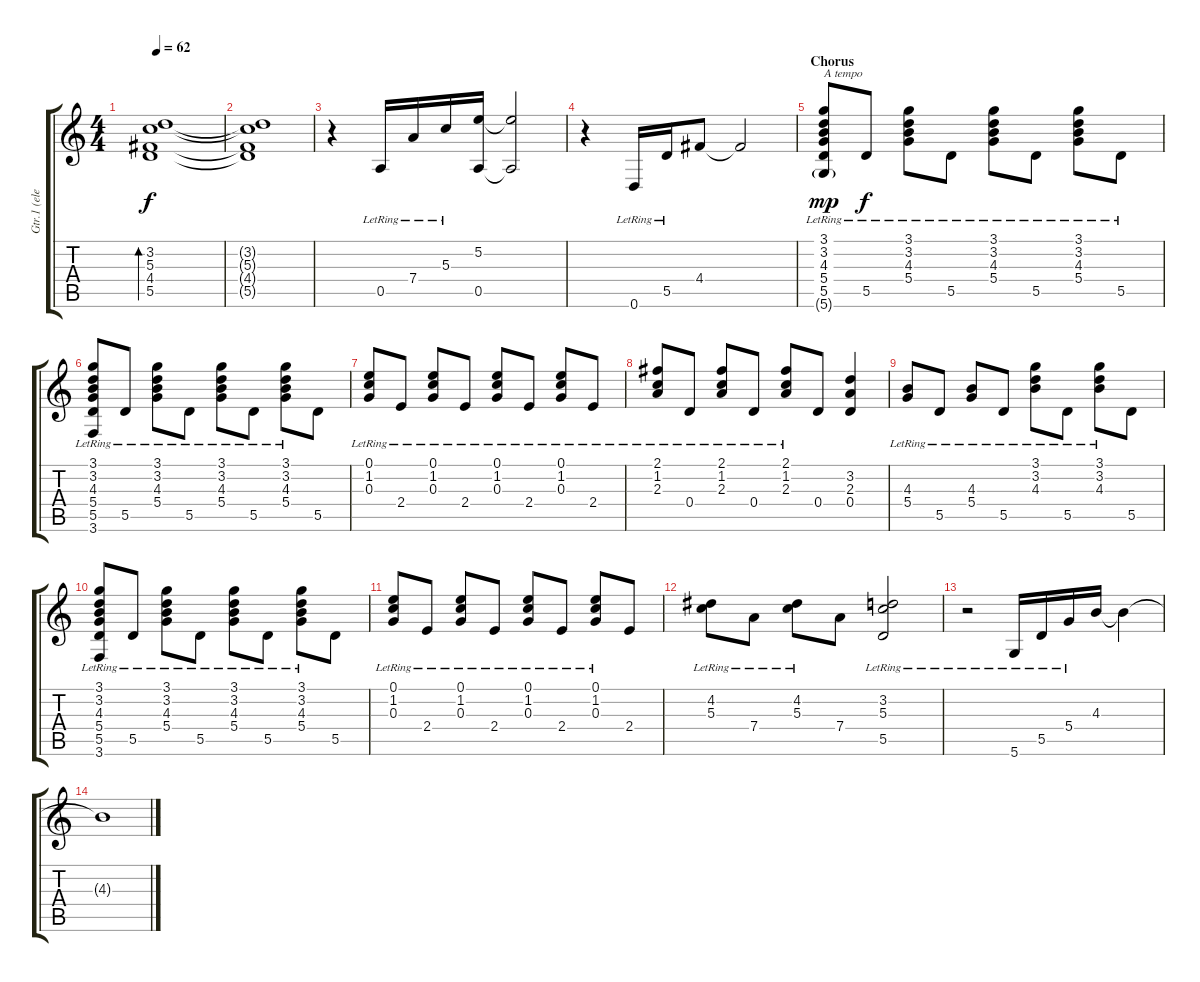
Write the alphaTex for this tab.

\track ("Gtr.1 (elec.)" "Gtr.1 (ele") {instrument electricguitarjazz}
\staff {score tabs}
\tuning (E4 B3 G3 D3 A2 D2) {hide}
\ts (4 4)
\tempo 62
\clef g2
\ks c
(3.2 5.3 4.4 5.5).1{bd 120 dy f} |
(3.2{t} 5.3{t} 4.4{t} 5.5{t}).1 |
r.4 0.5{lr}.16 7.4{lr}.16 5.3{lr}.16 (5.2 0.5).16 (5.2{t} 0.5{t}).2 |
r.4 0.6{lr}.16 5.5{lr}.16 4.4.8 4.4{t}.2 |
\section ("" "Chorus")
(3.1{lr} 3.2{lr} 4.3{lr} 5.4{lr} 5.5 5.6{g lr}).8{txt "A tempo" dy mp} 5.5{lr}.8{dy f} (3.1{lr} 3.2{lr} 4.3{lr} 5.4{lr}).8 5.5{lr}.8 (3.1{lr} 3.2{lr} 4.3{lr} 5.4{lr}).8 5.5{lr}.8 (3.1{lr} 3.2{lr} 4.3{lr} 5.4{lr}).8 5.5{lr}.8 |
(3.1{lr} 3.2{lr} 4.3{lr} 5.4{lr} 5.5 3.6{lr}).8 5.5{lr}.8 (3.1{lr} 3.2{lr} 4.3{lr} 5.4{lr}).8 5.5{lr}.8 (3.1{lr} 3.2{lr} 4.3{lr} 5.4{lr}).8 5.5{lr}.8 (3.1{lr} 3.2{lr} 4.3{lr} 5.4{lr}).8 5.5.8 |
(0.1{lr} 1.2{lr} 0.3{lr}).8 2.4{lr}.8 (0.1{lr} 1.2{lr} 0.3{lr}).8 2.4{lr}.8 (0.1{lr} 1.2{lr} 0.3{lr}).8 2.4{lr}.8 (0.1{lr} 1.2{lr} 0.3{lr}).8 2.4{lr}.8 |
(2.1{lr} 1.2{lr} 2.3{lr}).8 0.4{lr}.8 (2.1{lr} 1.2{lr} 2.3{lr}).8 0.4{lr}.8 (2.1{lr} 1.2{lr} 2.3{lr}).8 0.4.8 (3.2 2.3 0.4).4 |
(4.3{lr} 5.4{lr}).8 5.5{lr}.8 (4.3{lr} 5.4{lr}).8 5.5{lr}.8 (3.1{lr} 3.2{lr} 4.3{lr}).8 5.5{lr}.8 (3.1{lr} 3.2{lr} 4.3{lr}).8 5.5.8 |
(3.1{lr} 3.2{lr} 4.3{lr} 5.4{lr} 5.5 3.6{lr}).8 5.5{lr}.8 (3.1{lr} 3.2{lr} 4.3{lr} 5.4{lr}).8 5.5{lr}.8 (3.1{lr} 3.2{lr} 4.3{lr} 5.4{lr}).8 5.5{lr}.8 (3.1{lr} 3.2{lr} 4.3{lr} 5.4{lr}).8 5.5.8 |
(0.1{lr} 1.2{lr} 0.3{lr}).8 2.4{lr}.8 (0.1{lr} 1.2{lr} 0.3{lr}).8 2.4{lr}.8 (0.1{lr} 1.2{lr} 0.3{lr}).8 2.4{lr}.8 (0.1{lr} 1.2{lr} 0.3{lr}).8 2.4.8 |
(4.2{lr} 5.3{lr}).8 7.4{lr}.8 (4.2{lr} 5.3{lr}).8 7.4.8 (3.2{lr} 5.3{lr} 5.5{lr}).2 |
r.2 5.6{lr}.16 5.5{lr}.16 5.4{lr}.16 4.3.16 4.3{t}.4 |
4.3{t}.1
